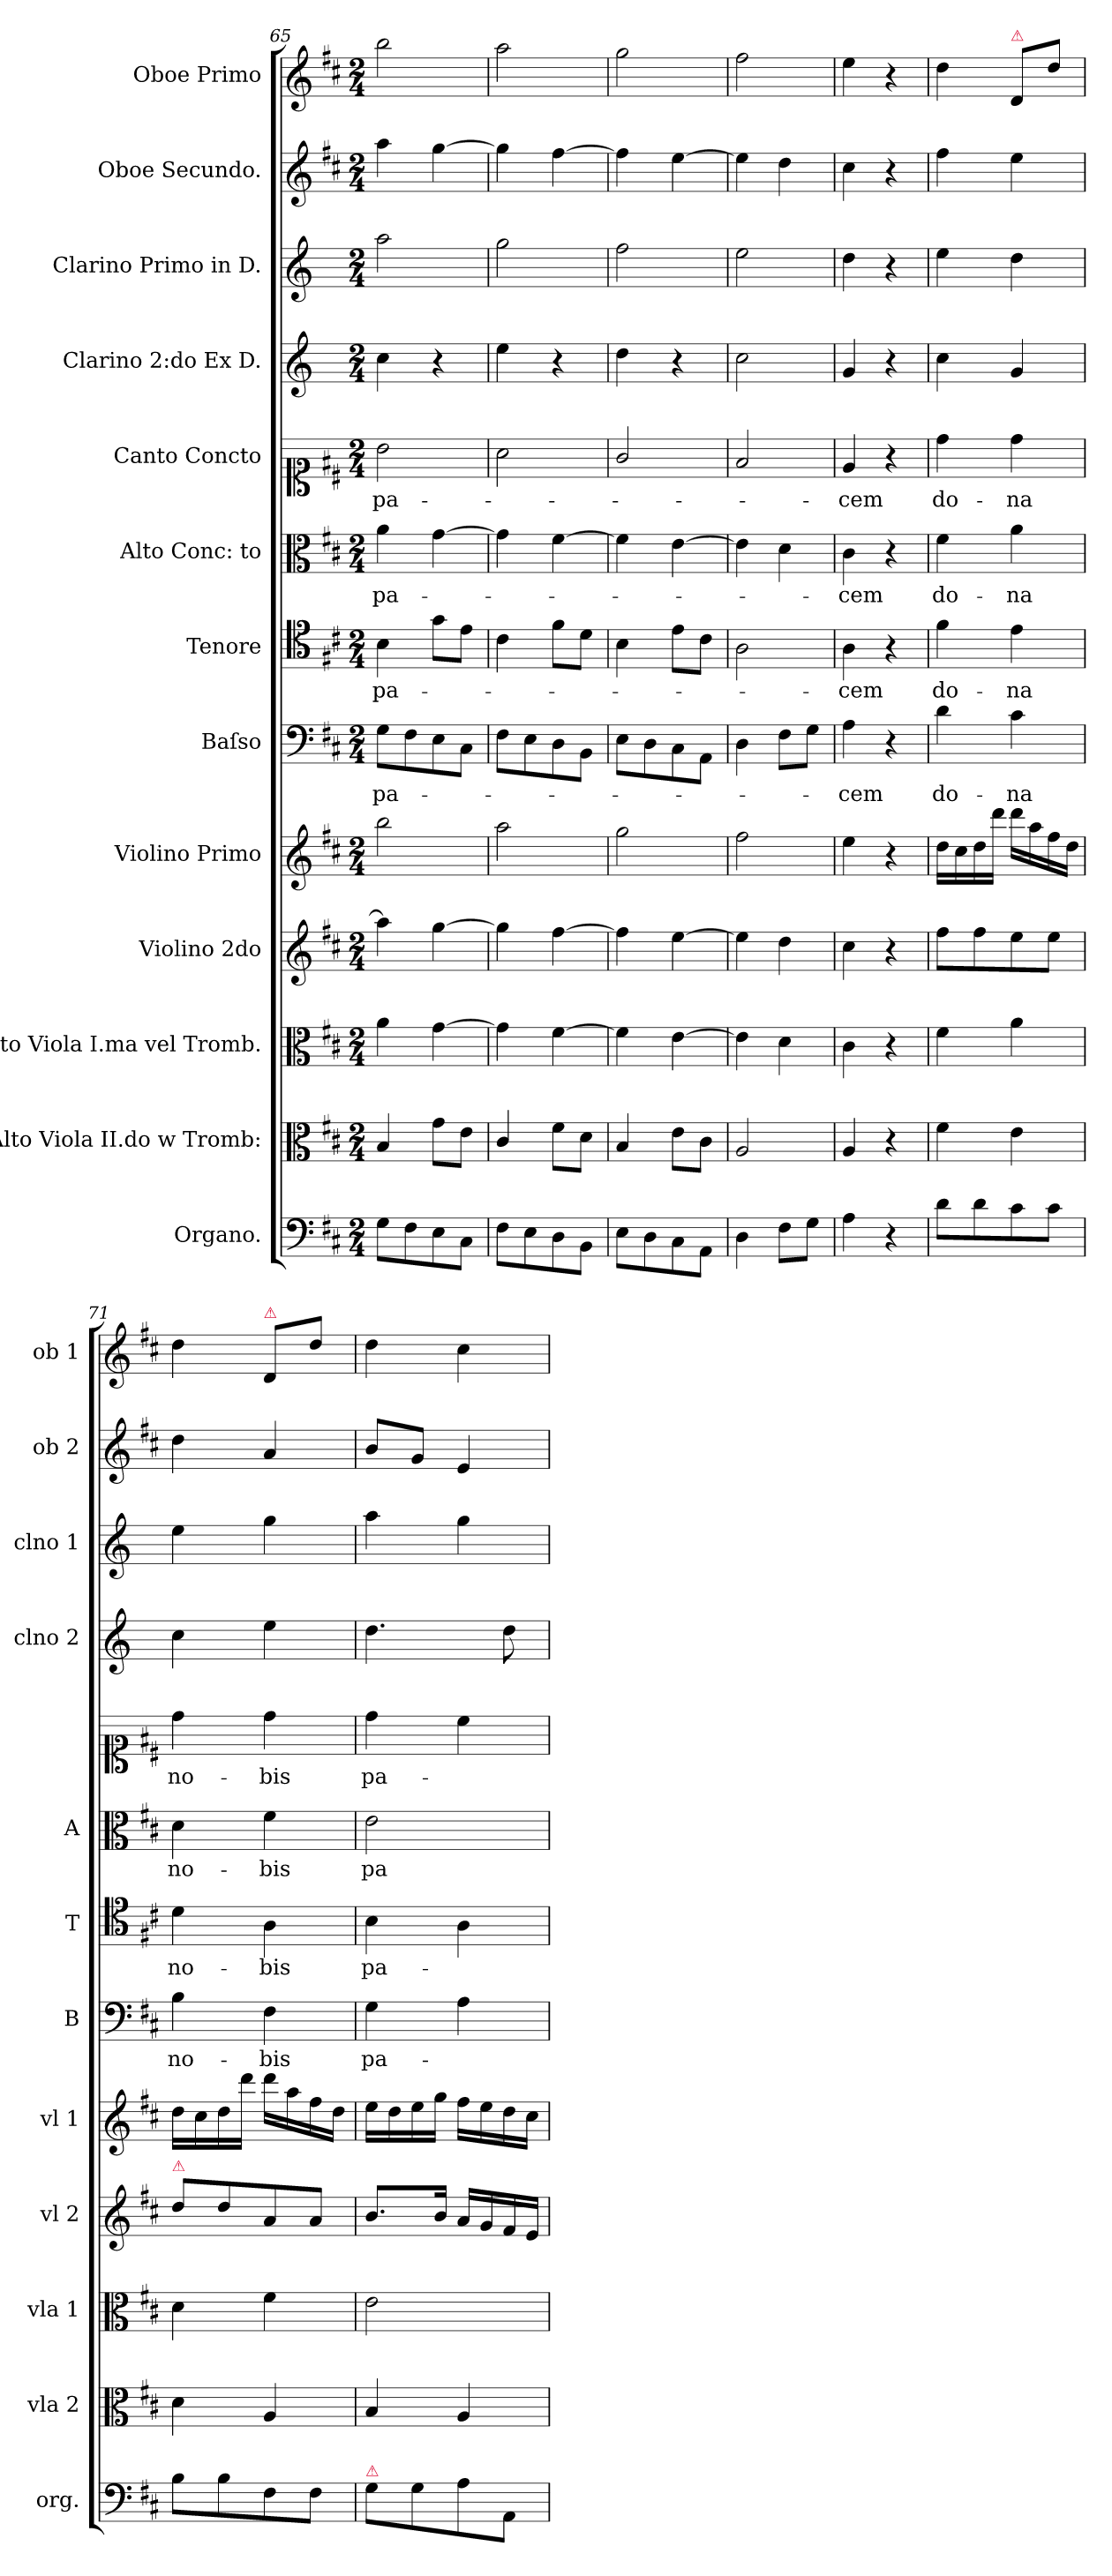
**kern	**kern	**kern	**kern	**kern	**kern	**text	**kern	**text	**kern	**text	**kern	**text	**kern	**kern	**kern	**kern
*part13	*part12	*part11	*part10	*part9	*part8	*part8	*part7	*part7	*part6	*part6	*part5	*part5	*part4	*part3	*part2	*part1
*staff13	*staff12	*staff11	*staff10	*staff9	*staff8	*staff8	*staff7	*staff7	*staff6	*staff6	*staff5	*staff5	*staff4	*staff3	*staff2	*staff1
*I"Organo.	*I"Alto Viola II.do w Tromb:	*I"Alto Viola I.ma vel Tromb.	*I"Violino 2do	*I"Violino Primo	*I"Baſso	*	*I"Tenore	*	*I"Alto Conc: to	*	*I"Canto Concto	*	*I"Clarino 2:do Ex D.	*I"Clarino Primo in D.	*I"Oboe Secundo.	*I"Oboe Primo
*I'org.	*I'vla 2	*I'vla 1	*I'vl 2	*I'vl 1	*I'B	*	*I'T	*	*I'A	*	*	*	*I'clno 2	*I'clno 1	*I'ob 2	*I'ob 1
*clefF4	*clefC3	*clefC3	*clefG2	*clefG2	*clefF4	*	*clefC4	*	*clefC3	*	*clefC1	*	*clefG2	*clefG2	*clefG2	*clefG2
*	*	*	*	*	*	*	*	*	*	*	*	*	*ITrd-1c-2	*ITrd-1c-2	*	*
*k[f#c#]	*k[f#c#]	*k[f#c#]	*k[f#c#]	*k[f#c#]	*k[f#c#]	*	*k[f#c#]	*	*k[f#c#]	*	*k[f#c#]	*	*k[f#c#]	*k[f#c#]	*k[f#c#]	*k[f#c#]
*D:	*D:	*D:	*D:	*D:	*D:	*	*D:	*	*D:	*	*D:	*	*D:	*D:	*D:	*D:
*M2/4	*M2/4	*M2/4	*M2/4	*M2/4	*M2/4	*	*M2/4	*	*M2/4	*	*M2/4	*	*M2/4	*M2/4	*M2/4	*M2/4
=65	=65	=65	=65	=65	=65	=65	=65	=65	=65	=65	=65	=65	=65	=65	=65	=65
8G\L	4B/	4a\	4aa\]	2bb\	8G\L	-pa-	4B\	pa-	4a\	pa-	2b\	pa-	4dd\	2bb\	4aa\	2bb\
8F#\	.	.	.	.	8F#\	.	.	.	.	.	.	.	.	.	.	.
8E\	8g\L	[4g\	[4gg\	.	8E\	.	8g\L	.	[4g\	.	.	.	4r	.	[4gg\	.
8C#\J	8e\J	.	.	.	8C#\J	.	8e\J	.	.	.	.	.	.	.	.	.
=66	=66	=66	=66	=66	=66	=66	=66	=66	=66	=66	=66	=66	=66	=66	=66	=66
8F#\L	4c#/	4g\]	4gg\]	2aa\	8F#\L	.	4c#\	.	4g\]	.	2a\	.	4ff#\	2aa\	4gg\]	2aa\
8E\	.	.	.	.	8E\	.	.	.	.	.	.	.	.	.	.	.
8D\	8f#\L	[4f#\	[4ff#\	.	8D\	.	8f#\L	.	[4f#\	.	.	.	4r	.	[4ff#\	.
8BB\J	8d\J	.	.	.	8BB\J	.	8d\J	.	.	.	.	.	.	.	.	.
=67	=67	=67	=67	=67	=67	=67	=67	=67	=67	=67	=67	=67	=67	=67	=67	=67
8E\L	4B/	4f#\]	4ff#\]	2gg\	8E\L	.	4B\	.	4f#\]	.	2g/	.	4ee\	2gg\	4ff#\]	2gg\
8D\	.	.	.	.	8D\	.	.	.	.	.	.	.	.	.	.	.
8C#\	8e\L	[4e\	[4ee\	.	8C#\	.	8e\L	.	[4e\	.	.	.	4r	.	[4ee\	.
8AA\J	8c#\J	.	.	.	8AA\J	.	8c#\J	.	.	.	.	.	.	.	.	.
=68	=68	=68	=68	=68	=68	=68	=68	=68	=68	=68	=68	=68	=68	=68	=68	=68
4D\	2A/	4e\]	4ee\]	2ff#\	4D\	.	2A\	.	4e\]	.	2f#/	.	2dd\	2ff#\	4ee\]	2ff#\
8F#\L	.	4d\	4dd\	.	8F#\L	.	.	.	4d\	.	.	.	.	.	4dd\	.
8G\J	.	.	.	.	8G\J	.	.	.	.	.	.	.	.	.	.	.
=69	=69	=69	=69	=69	=69	=69	=69	=69	=69	=69	=69	=69	=69	=69	=69	=69
4A\	4A/	4c#\	4cc#\	4ee\	4A\	-cem	4A\	-cem	4c#\	-cem	4e/	-cem	4a/	4ee\	4cc#\	4ee\
4r	4r	4r	4r	4r	4r	.	4r	.	4r	.	4r	.	4r	4r	4r	4r
=70	=70	=70	=70	=70	=70	=70	=70	=70	=70	=70	=70	=70	=70	=70	=70	=70
8d\L	4f#\	4f#\	8ff#\L	16dd\LL	4d\	do-	4f#\	do-	4f#\	do-	4dd\	do-	4dd\	4ff#\	4ff#\	4dd\
.	.	.	.	16cc#\	.	.	.	.	.	.	.	.	.	.	.	.
8d\	.	.	8ff#\	16dd\	.	.	.	.	.	.	.	.	.	.	.	.
.	.	.	.	16ddd\JJ	.	.	.	.	.	.	.	.	.	.	.	.
!	!	!	!	!	!	!	!	!	!	!	!	!	!	!	!	!LO:TX:a:color=crimson:t=⚠
8c#\	4e\	4a\	8ee\	16ddd\LL	4c#\	-na	4e\	-na	4a\	-na	4dd\	-na	4a/	4ee\	4ee\	8d/L
.	.	.	.	16aa\	.	.	.	.	.	.	.	.	.	.	.	.
8c#\J	.	.	8ee\J	16ff#\	.	.	.	.	.	.	.	.	.	.	.	8dd\J
.	.	.	.	16dd\JJ	.	.	.	.	.	.	.	.	.	.	.	.
=71	=71	=71	=71	=71	=71	=71	=71	=71	=71	=71	=71	=71	=71	=71	=71	=71
!	!	!	!LO:TX:a:color=crimson:t=⚠	!	!	!	!	!	!	!	!	!	!	!	!	!
8B\L	4d\	4d\	8dd\L	16dd\LL	4B\	no-	4d\	no-	4d\	no-	4dd\	no-	4dd\	4ff#\	4dd\	4dd\
.	.	.	.	16cc#\	.	.	.	.	.	.	.	.	.	.	.	.
8B\	.	.	8dd\	16dd\	.	.	.	.	.	.	.	.	.	.	.	.
.	.	.	.	16ddd\JJ	.	.	.	.	.	.	.	.	.	.	.	.
!	!	!	!	!	!	!	!	!	!	!	!	!	!	!	!	!LO:TX:a:color=crimson:t=⚠
8F#\	4A/	4f#\	8a/	16ddd\LL	4F#\	-bis	4A\	-bis	4f#\	-bis	4dd\	-bis	4ff#\	4aa\	4a/	8d/L
.	.	.	.	16aa\	.	.	.	.	.	.	.	.	.	.	.	.
8F#\J	.	.	8a/J	16ff#\	.	.	.	.	.	.	.	.	.	.	.	8dd\J
.	.	.	.	16dd\JJ	.	.	.	.	.	.	.	.	.	.	.	.
=72	=72	=72	=72	=72	=72	=72	=72	=72	=72	=72	=72	=72	=72	=72	=72	=72
!LO:TX:a:color=crimson:t=⚠	!	!	!	!	!	!	!	!	!	!	!	!	!	!	!	!
8G\L	4B/	2e\	8.b/L	16ee\LL	4G\	pa-	4B\	pa-	2e\	pa-	4dd\	pa-	4.ee\	4bb\	8b/L	4dd\
.	.	.	.	16dd\	.	.	.	.	.	.	.	.	.	.	.	.
8G\	.	.	.	16ee\	.	.	.	.	.	.	.	.	.	.	8g/J	.
.	.	.	16b/Jk	16gg\JJ	.	.	.	.	.	.	.	.	.	.	.	.
8A\	4A/	.	16a/LL	16ff#\LL	4A\	.	4A\	.	.	.	4cc#\	.	.	4aa\	4e/	4cc#\
.	.	.	16g/	16ee\	.	.	.	.	.	.	.	.	.	.	.	.
8AA/J	.	.	16f#/	16dd\	.	.	.	.	.	.	.	.	8ee\	.	.	.
.	.	.	16e/JJ	16cc#\JJ	.	.	.	.	.	.	.	.	.	.	.	.
=	=	=	=	=	=	=	=	=	=	=	=	=	=	=	=	=
*-	*-	*-	*-	*-	*-	*-	*-	*-	*-	*-	*-	*-	*-	*-	*-	*-
